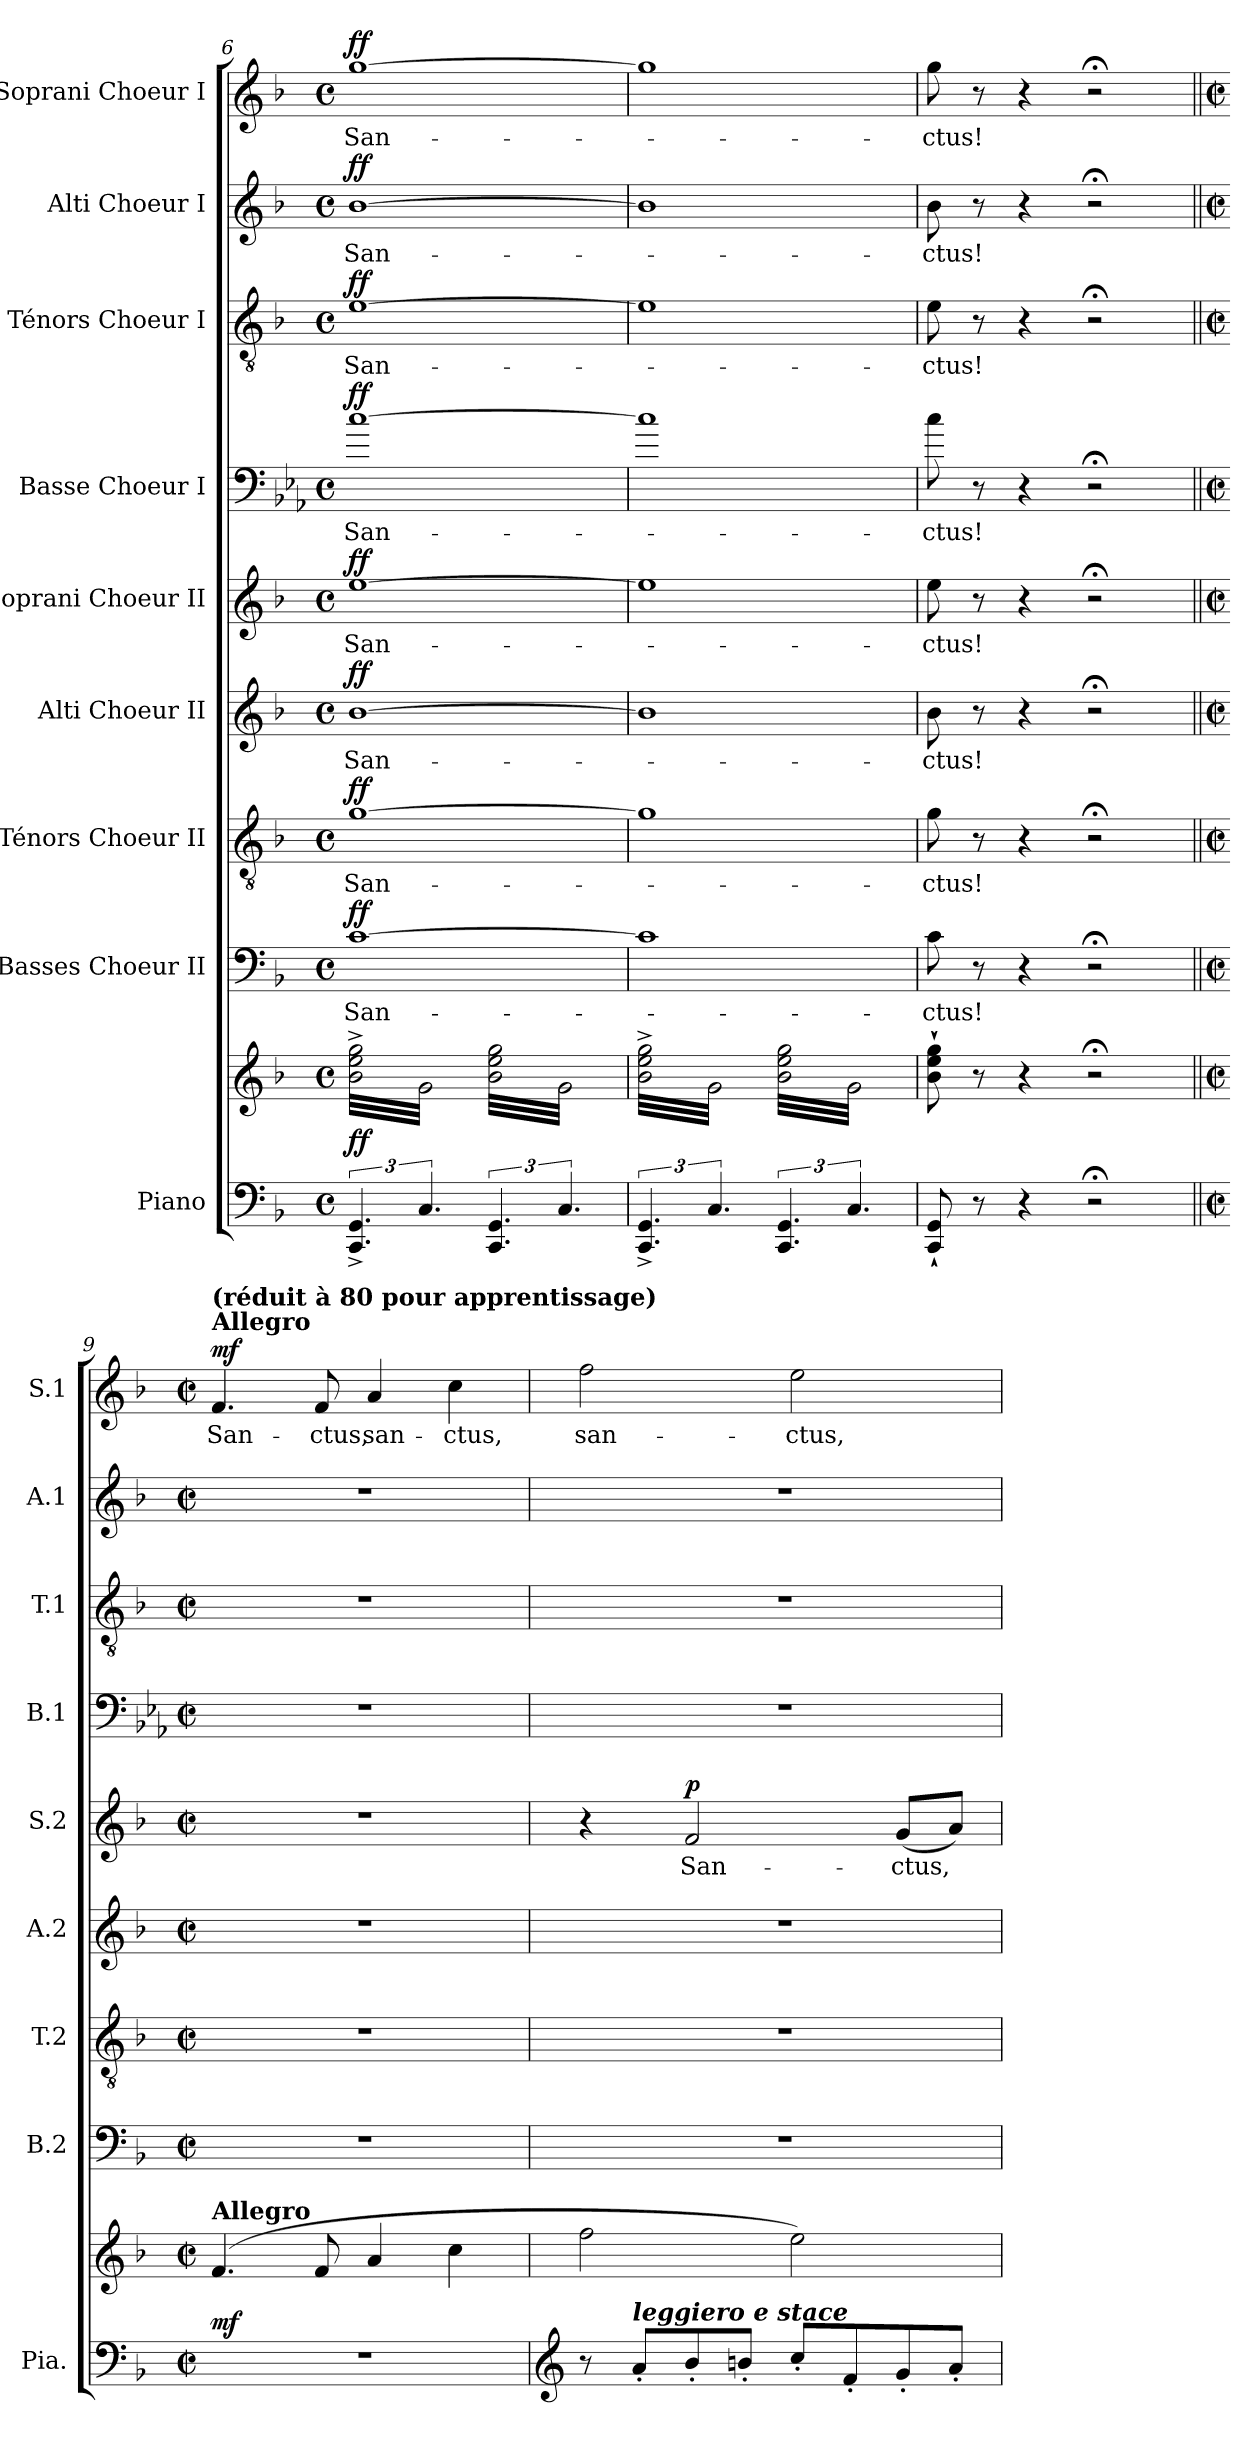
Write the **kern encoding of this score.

**kern	**kern	**dynam	**kern	**text	**dynam	**kern	**text	**dynam	**kern	**text	**dynam	**kern	**text	**dynam	**kern	**text	**dynam	**kern	**text	**dynam	**kern	**text	**dynam	**kern	**text	**dynam
*part9	*part9	*part9	*part8	*part8	*part8	*part7	*part7	*part7	*part6	*part6	*part6	*part5	*part5	*part5	*part4	*part4	*part4	*part3	*part3	*part3	*part2	*part2	*part2	*part1	*part1	*part1
*staff10	*staff9	*staff9/10	*staff8	*staff8	*staff8	*staff7	*staff7	*staff7	*staff6	*staff6	*staff6	*staff5	*staff5	*staff5	*staff4	*staff4	*staff4	*staff3	*staff3	*staff3	*staff2	*staff2	*staff2	*staff1	*staff1	*staff1
*I"Piano	*	*	*I"Basses Choeur II	*	*	*I"Ténors Choeur II	*	*	*I"Alti Choeur II	*	*	*I"Soprani Choeur II	*	*	*I"Basse Choeur I	*	*	*I"Ténors Choeur I	*	*	*I"Alti Choeur I	*	*	*I"Soprani Choeur I	*	*
*I'Pia.	*	*	*I'B.2	*	*	*I'T.2	*	*	*I'A.2	*	*	*I'S.2	*	*	*I'B.1	*	*	*I'T.1	*	*	*I'A.1	*	*	*I'S.1	*	*
!!LO:PB:g=z
*clefF4	*clefG2	*	*clefF4	*	*	*clefGv2	*	*	*clefG2	*	*	*clefG2	*	*	*clefF4	*	*	*clefGv2	*	*	*clefG2	*	*	*clefG2	*	*
*	*	*	*	*	*	*	*	*	*	*	*	*	*	*	*ITrd8c14	*	*	*	*	*	*	*	*	*	*	*
*k[b-]	*k[b-]	*	*k[b-]	*	*	*k[b-]	*	*	*k[b-]	*	*	*k[b-]	*	*	*k[b-e-a-]	*	*	*k[b-]	*	*	*k[b-]	*	*	*k[b-]	*	*
*M4/4	*M4/4	*	*M4/4	*	*	*M4/4	*	*	*M4/4	*	*	*M4/4	*	*	*M4/4	*	*	*M4/4	*	*	*M4/4	*	*	*M4/4	*	*
*met(c)	*met(c)	*	*met(c)	*	*	*met(c)	*	*	*met(c)	*	*	*met(c)	*	*	*met(c)	*	*	*met(c)	*	*	*met(c)	*	*	*met(c)	*	*
=6	=6	=6	=6	=6	=6	=6	=6	=6	=6	=6	=6	=6	=6	=6	=6	=6	=6	=6	=6	=6	=6	=6	=6	=6	=6	=6
!	!	!LO:DY:a=2	!	!	!LO:DY:a	!	!	!LO:DY:a	!	!	!LO:DY:a	!	!	!LO:DY:a	!	!	!LO:DY:a	!	!	!LO:DY:a	!	!	!LO:DY:a	!	!	!LO:DY:a
*	*tremolo	*	*	*	*	*	*	*	*	*	*	*	*	*	*	*	*	*	*	*	*	*	*	*	*	*
6.CC/^ 6.GG/^	32b-\^ 32ee\^ 32gg\^LLL	ff	[1ci	San-	ff	[1g	San-	ff	[1b-	San-	ff	[1ee	San-	ff	[1ci	San-	ff	[1e	San-	ff	[1b-	San-	ff	[1gg	San-	ff
.	32g\	.	.	.	.	.	.	.	.	.	.	.	.	.	.	.	.	.	.	.	.	.	.	.	.	.
.	32b-\^ 32ee\^ 32gg\^	.	.	.	.	.	.	.	.	.	.	.	.	.	.	.	.	.	.	.	.	.	.	.	.	.
.	32g\	.	.	.	.	.	.	.	.	.	.	.	.	.	.	.	.	.	.	.	.	.	.	.	.	.
.	32b-\^ 32ee\^ 32gg\^	.	.	.	.	.	.	.	.	.	.	.	.	.	.	.	.	.	.	.	.	.	.	.	.	.
.	32g\	.	.	.	.	.	.	.	.	.	.	.	.	.	.	.	.	.	.	.	.	.	.	.	.	.
.	32b-\^ 32ee\^ 32gg\^	.	.	.	.	.	.	.	.	.	.	.	.	.	.	.	.	.	.	.	.	.	.	.	.	.
.	32g\	.	.	.	.	.	.	.	.	.	.	.	.	.	.	.	.	.	.	.	.	.	.	.	.	.
6.C/	32b-\^ 32ee\^ 32gg\^	.	.	.	.	.	.	.	.	.	.	.	.	.	.	.	.	.	.	.	.	.	.	.	.	.
.	32g\	.	.	.	.	.	.	.	.	.	.	.	.	.	.	.	.	.	.	.	.	.	.	.	.	.
.	32b-\^ 32ee\^ 32gg\^	.	.	.	.	.	.	.	.	.	.	.	.	.	.	.	.	.	.	.	.	.	.	.	.	.
.	32g\	.	.	.	.	.	.	.	.	.	.	.	.	.	.	.	.	.	.	.	.	.	.	.	.	.
.	32b-\^ 32ee\^ 32gg\^	.	.	.	.	.	.	.	.	.	.	.	.	.	.	.	.	.	.	.	.	.	.	.	.	.
.	32g\	.	.	.	.	.	.	.	.	.	.	.	.	.	.	.	.	.	.	.	.	.	.	.	.	.
.	32b-\^ 32ee\^ 32gg\^	.	.	.	.	.	.	.	.	.	.	.	.	.	.	.	.	.	.	.	.	.	.	.	.	.
.	32g\JJJ	.	.	.	.	.	.	.	.	.	.	.	.	.	.	.	.	.	.	.	.	.	.	.	.	.
6.CC/ 6.GG/	32b-\ 32ee\ 32gg\LLL	.	.	.	.	.	.	.	.	.	.	.	.	.	.	.	.	.	.	.	.	.	.	.	.	.
.	32g\	.	.	.	.	.	.	.	.	.	.	.	.	.	.	.	.	.	.	.	.	.	.	.	.	.
.	32b-\ 32ee\ 32gg\	.	.	.	.	.	.	.	.	.	.	.	.	.	.	.	.	.	.	.	.	.	.	.	.	.
.	32g\	.	.	.	.	.	.	.	.	.	.	.	.	.	.	.	.	.	.	.	.	.	.	.	.	.
.	32b-\ 32ee\ 32gg\	.	.	.	.	.	.	.	.	.	.	.	.	.	.	.	.	.	.	.	.	.	.	.	.	.
.	32g\	.	.	.	.	.	.	.	.	.	.	.	.	.	.	.	.	.	.	.	.	.	.	.	.	.
.	32b-\ 32ee\ 32gg\	.	.	.	.	.	.	.	.	.	.	.	.	.	.	.	.	.	.	.	.	.	.	.	.	.
.	32g\	.	.	.	.	.	.	.	.	.	.	.	.	.	.	.	.	.	.	.	.	.	.	.	.	.
6.C/	32b-\ 32ee\ 32gg\	.	.	.	.	.	.	.	.	.	.	.	.	.	.	.	.	.	.	.	.	.	.	.	.	.
.	32g\	.	.	.	.	.	.	.	.	.	.	.	.	.	.	.	.	.	.	.	.	.	.	.	.	.
.	32b-\ 32ee\ 32gg\	.	.	.	.	.	.	.	.	.	.	.	.	.	.	.	.	.	.	.	.	.	.	.	.	.
.	32g\	.	.	.	.	.	.	.	.	.	.	.	.	.	.	.	.	.	.	.	.	.	.	.	.	.
.	32b-\ 32ee\ 32gg\	.	.	.	.	.	.	.	.	.	.	.	.	.	.	.	.	.	.	.	.	.	.	.	.	.
.	32g\	.	.	.	.	.	.	.	.	.	.	.	.	.	.	.	.	.	.	.	.	.	.	.	.	.
.	32b-\ 32ee\ 32gg\	.	.	.	.	.	.	.	.	.	.	.	.	.	.	.	.	.	.	.	.	.	.	.	.	.
.	32g\JJJ	.	.	.	.	.	.	.	.	.	.	.	.	.	.	.	.	.	.	.	.	.	.	.	.	.
=7	=7	=7	=7	=7	=7	=7	=7	=7	=7	=7	=7	=7	=7	=7	=7	=7	=7	=7	=7	=7	=7	=7	=7	=7	=7	=7
6.CC/^ 6.GG/^	32b-\^ 32ee\^ 32gg\^LLL	.	1ci]	.	.	1g]	.	.	1b-]	.	.	1ee]	.	.	1ci]	.	.	1e]	.	.	1b-]	.	.	1gg]	.	.
.	32g\	.	.	.	.	.	.	.	.	.	.	.	.	.	.	.	.	.	.	.	.	.	.	.	.	.
.	32b-\^ 32ee\^ 32gg\^	.	.	.	.	.	.	.	.	.	.	.	.	.	.	.	.	.	.	.	.	.	.	.	.	.
.	32g\	.	.	.	.	.	.	.	.	.	.	.	.	.	.	.	.	.	.	.	.	.	.	.	.	.
.	32b-\^ 32ee\^ 32gg\^	.	.	.	.	.	.	.	.	.	.	.	.	.	.	.	.	.	.	.	.	.	.	.	.	.
.	32g\	.	.	.	.	.	.	.	.	.	.	.	.	.	.	.	.	.	.	.	.	.	.	.	.	.
.	32b-\^ 32ee\^ 32gg\^	.	.	.	.	.	.	.	.	.	.	.	.	.	.	.	.	.	.	.	.	.	.	.	.	.
.	32g\	.	.	.	.	.	.	.	.	.	.	.	.	.	.	.	.	.	.	.	.	.	.	.	.	.
6.C/	32b-\^ 32ee\^ 32gg\^	.	.	.	.	.	.	.	.	.	.	.	.	.	.	.	.	.	.	.	.	.	.	.	.	.
.	32g\	.	.	.	.	.	.	.	.	.	.	.	.	.	.	.	.	.	.	.	.	.	.	.	.	.
.	32b-\^ 32ee\^ 32gg\^	.	.	.	.	.	.	.	.	.	.	.	.	.	.	.	.	.	.	.	.	.	.	.	.	.
.	32g\	.	.	.	.	.	.	.	.	.	.	.	.	.	.	.	.	.	.	.	.	.	.	.	.	.
.	32b-\^ 32ee\^ 32gg\^	.	.	.	.	.	.	.	.	.	.	.	.	.	.	.	.	.	.	.	.	.	.	.	.	.
.	32g\	.	.	.	.	.	.	.	.	.	.	.	.	.	.	.	.	.	.	.	.	.	.	.	.	.
.	32b-\^ 32ee\^ 32gg\^	.	.	.	.	.	.	.	.	.	.	.	.	.	.	.	.	.	.	.	.	.	.	.	.	.
.	32g\JJJ	.	.	.	.	.	.	.	.	.	.	.	.	.	.	.	.	.	.	.	.	.	.	.	.	.
6.CC/ 6.GG/	32b-\ 32ee\ 32gg\LLL	.	.	.	.	.	.	.	.	.	.	.	.	.	.	.	.	.	.	.	.	.	.	.	.	.
.	32g\	.	.	.	.	.	.	.	.	.	.	.	.	.	.	.	.	.	.	.	.	.	.	.	.	.
.	32b-\ 32ee\ 32gg\	.	.	.	.	.	.	.	.	.	.	.	.	.	.	.	.	.	.	.	.	.	.	.	.	.
.	32g\	.	.	.	.	.	.	.	.	.	.	.	.	.	.	.	.	.	.	.	.	.	.	.	.	.
.	32b-\ 32ee\ 32gg\	.	.	.	.	.	.	.	.	.	.	.	.	.	.	.	.	.	.	.	.	.	.	.	.	.
.	32g\	.	.	.	.	.	.	.	.	.	.	.	.	.	.	.	.	.	.	.	.	.	.	.	.	.
.	32b-\ 32ee\ 32gg\	.	.	.	.	.	.	.	.	.	.	.	.	.	.	.	.	.	.	.	.	.	.	.	.	.
.	32g\	.	.	.	.	.	.	.	.	.	.	.	.	.	.	.	.	.	.	.	.	.	.	.	.	.
6.C/	32b-\ 32ee\ 32gg\	.	.	.	.	.	.	.	.	.	.	.	.	.	.	.	.	.	.	.	.	.	.	.	.	.
.	32g\	.	.	.	.	.	.	.	.	.	.	.	.	.	.	.	.	.	.	.	.	.	.	.	.	.
.	32b-\ 32ee\ 32gg\	.	.	.	.	.	.	.	.	.	.	.	.	.	.	.	.	.	.	.	.	.	.	.	.	.
.	32g\	.	.	.	.	.	.	.	.	.	.	.	.	.	.	.	.	.	.	.	.	.	.	.	.	.
.	32b-\ 32ee\ 32gg\	.	.	.	.	.	.	.	.	.	.	.	.	.	.	.	.	.	.	.	.	.	.	.	.	.
.	32g\	.	.	.	.	.	.	.	.	.	.	.	.	.	.	.	.	.	.	.	.	.	.	.	.	.
.	32b-\ 32ee\ 32gg\	.	.	.	.	.	.	.	.	.	.	.	.	.	.	.	.	.	.	.	.	.	.	.	.	.
.	32g\JJJ	.	.	.	.	.	.	.	.	.	.	.	.	.	.	.	.	.	.	.	.	.	.	.	.	.
*	*Xtremolo	*	*	*	*	*	*	*	*	*	*	*	*	*	*	*	*	*	*	*	*	*	*	*	*	*
=8	=8	=8	=8	=8	=8	=8	=8	=8	=8	=8	=8	=8	=8	=8	=8	=8	=8	=8	=8	=8	=8	=8	=8	=8	=8	=8
8CC/` 8GG/`	8b-\` 8ee\` 8gg\`	.	8ci\	-ctus!	.	8g\	-ctus!	.	8b-\	-ctus!	.	8ee\	-ctus!	.	8ci\	-ctus!	.	8e\	-ctus!	.	8b-\	-ctus!	.	8gg\	-ctus!	.
.	.	.	.	.	.	.	.	.	.	.	.	.	.	.	.	.	.	.	.	.	.	.	.	.	.	.
.	.	.	.	.	.	.	.	.	.	.	.	.	.	.	.	.	.	.	.	.	.	.	.	.	.	.
.	.	.	.	.	.	.	.	.	.	.	.	.	.	.	.	.	.	.	.	.	.	.	.	.	.	.
8r	8r	.	8r	.	.	8r	.	.	8r	.	.	8r	.	.	8r	.	.	8r	.	.	8r	.	.	8r	.	.
.	.	.	.	.	.	.	.	.	.	.	.	.	.	.	.	.	.	.	.	.	.	.	.	.	.	.
.	.	.	.	.	.	.	.	.	.	.	.	.	.	.	.	.	.	.	.	.	.	.	.	.	.	.
.	.	.	.	.	.	.	.	.	.	.	.	.	.	.	.	.	.	.	.	.	.	.	.	.	.	.
4r	4r	.	4r	.	.	4r	.	.	4r	.	.	4r	.	.	4r	.	.	4r	.	.	4r	.	.	4r	.	.
2r;<	2r;<	.	2r;<	.	.	2r;<	.	.	2r;<	.	.	2r;<	.	.	2r;<	.	.	2r;<	.	.	2r;<	.	.	2r;<	.	.
=9||	=9||	=9||	=9||	=9||	=9||	=9||	=9||	=9||	=9||	=9||	=9||	=9||	=9||	=9||	=9||	=9||	=9||	=9||	=9||	=9||	=9||	=9||	=9||	=9||	=9||	=9||
*M2/2	*M2/2	*	*M2/2	*	*	*M2/2	*	*	*M2/2	*	*	*M2/2	*	*	*M2/2	*	*	*M2/2	*	*	*M2/2	*	*	*M2/2	*	*
*met(c|)	*met(c|)	*	*met(c|)	*	*	*met(c|)	*	*	*met(c|)	*	*	*met(c|)	*	*	*met(c|)	*	*	*met(c|)	*	*	*met(c|)	*	*	*met(c|)	*	*
*	*MM224	*	*	*	*	*	*	*	*	*	*	*	*	*	*	*	*	*	*	*	*	*	*	*MM224	*	*
!	!	!	!	!	!	!	!	!	!	!	!	!	!	!	!	!	!	!	!	!	!	!	!	!LO:TX:a:B:t=Allegro	!	!
!	!	!	!	!	!	!	!	!	!	!	!	!	!	!	!	!	!	!	!	!	!	!	!	!LO:TX:a:B:t=(réduit à 80 pour apprentissage)	!	!
!	!LO:TX:a:B:t=Allegro	!	!	!	!	!	!	!	!	!	!	!	!	!	!	!	!	!	!	!	!	!	!	!	!	!
!	!	!LO:DY:a=2	!	!	!	!	!	!	!	!	!	!	!	!	!	!	!	!	!	!	!	!	!	!	!	!LO:DY:a
1r	(4.f/	mf	1r	.	.	1r	.	.	1r	.	.	1r	.	.	1r	.	.	1r	.	.	1r	.	.	4.f/	San-	mf
.	8f/	.	.	.	.	.	.	.	.	.	.	.	.	.	.	.	.	.	.	.	.	.	.	8f/	-ctus,	.
.	4a/	.	.	.	.	.	.	.	.	.	.	.	.	.	.	.	.	.	.	.	.	.	.	4a/	san-	.
.	4cc\	.	.	.	.	.	.	.	.	.	.	.	.	.	.	.	.	.	.	.	.	.	.	4cc\	-ctus,	.
=10	=10	=10	=10	=10	=10	=10	=10	=10	=10	=10	=10	=10	=10	=10	=10	=10	=10	=10	=10	=10	=10	=10	=10	=10	=10	=10
*clefG2	*	*	*	*	*	*	*	*	*	*	*	*	*	*	*	*	*	*	*	*	*	*	*	*	*	*
8r	2ff\	.	1r	.	.	1r	.	.	1r	.	.	4r	.	.	1r	.	.	1r	.	.	1r	.	.	2ff\	san-	.
!LO:TX:a:Bi:t=leggiero e stace	!	!	!	!	!	!	!	!	!	!	!	!	!	!	!	!	!	!	!	!	!	!	!	!	!	!
8a'/L	.	.	.	.	.	.	.	.	.	.	.	.	.	.	.	.	.	.	.	.	.	.	.	.	.	.
!	!	!	!	!	!	!	!	!	!	!	!	!	!	!LO:DY:a	!	!	!	!	!	!	!	!	!	!	!	!
8b-'/	.	.	.	.	.	.	.	.	.	.	.	2f/	San-	p	.	.	.	.	.	.	.	.	.	.	.	.
8bn'/J	.	.	.	.	.	.	.	.	.	.	.	.	.	.	.	.	.	.	.	.	.	.	.	.	.	.
8cc'/L	2ee\)	.	.	.	.	.	.	.	.	.	.	.	.	.	.	.	.	.	.	.	.	.	.	2ee\	-ctus,	.
8f'/	.	.	.	.	.	.	.	.	.	.	.	.	.	.	.	.	.	.	.	.	.	.	.	.	.	.
8g'/	.	.	.	.	.	.	.	.	.	.	.	(8g/L	-ctus,	.	.	.	.	.	.	.	.	.	.	.	.	.
8a'/J	.	.	.	.	.	.	.	.	.	.	.	8a/J)	.	.	.	.	.	.	.	.	.	.	.	.	.	.
=	=	=	=	=	=	=	=	=	=	=	=	=	=	=	=	=	=	=	=	=	=	=	=	=	=	=
*-	*-	*-	*-	*-	*-	*-	*-	*-	*-	*-	*-	*-	*-	*-	*-	*-	*-	*-	*-	*-	*-	*-	*-	*-	*-	*-
